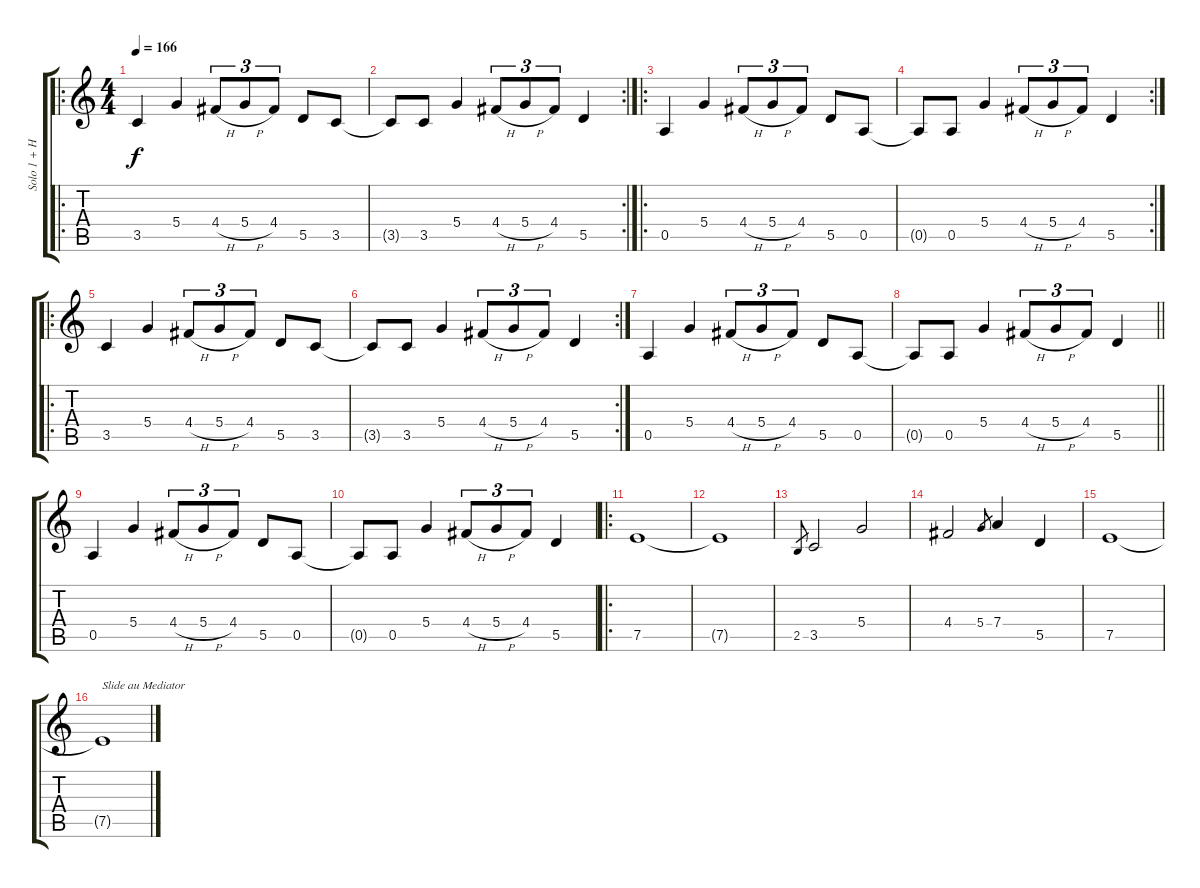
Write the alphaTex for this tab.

\track ("Solo 1 + Harmonisé" "Solo 1 + H") {instrument distortionguitar}
\staff {score tabs}
\tuning (E4 B3 G3 D3 A2 E2) {hide}
\ro
\ts (4 4)
\tempo 166
\clef g2
\ks c
3.5.4{dy f volume 15} 5.4.4 4.4{h}.8{tu (3 2)} 5.4{h}.8{tu (3 2)} 4.4.8{tu (3 2)} 5.5.8 3.5.8 |
\rc 2
3.5{t}.8 3.5.8 5.4.4 4.4{h}.8{tu (3 2)} 5.4{h}.8{tu (3 2)} 4.4.8{tu (3 2)} 5.5.4 |
\ro
0.5.4 5.4.4 4.4{h}.8{tu (3 2)} 5.4{h}.8{tu (3 2)} 4.4.8{tu (3 2)} 5.5.8 0.5.8 |
\rc 2
0.5{t}.8 0.5.8 5.4.4 4.4{h}.8{tu (3 2)} 5.4{h}.8{tu (3 2)} 4.4.8{tu (3 2)} 5.5.4 |
\ro
3.5.4 5.4.4 4.4{h}.8{tu (3 2)} 5.4{h}.8{tu (3 2)} 4.4.8{tu (3 2)} 5.5.8 3.5.8 |
\rc 2
3.5{t}.8 3.5.8 5.4.4 4.4{h}.8{tu (3 2)} 5.4{h}.8{tu (3 2)} 4.4.8{tu (3 2)} 5.5.4 |
0.5.4 5.4.4 4.4{h}.8{tu (3 2)} 5.4{h}.8{tu (3 2)} 4.4.8{tu (3 2)} 5.5.8 0.5.8 |
\barLineRight lightlight
0.5{t}.8 0.5.8 5.4.4 4.4{h}.8{tu (3 2)} 5.4{h}.8{tu (3 2)} 4.4.8{tu (3 2)} 5.5.4 |
0.5.4 5.4.4 4.4{h}.8{tu (3 2)} 5.4{h}.8{tu (3 2)} 4.4.8{tu (3 2)} 5.5.8 0.5.8 |
0.5{t}.8 0.5.8 5.4.4 4.4{h}.8{tu (3 2)} 5.4{h}.8{tu (3 2)} 4.4.8{tu (3 2)} 5.5.4 |
\ro
7.5.1{volume 13} |
7.5{t}.1 |
2.5.8{gr} 3.5.2 5.4.2 |
4.4.2 5.4.8{gr} 7.4.4 5.5.4 |
7.5.1 |
7.5{t}.1{txt "Slide au Mediator"}
